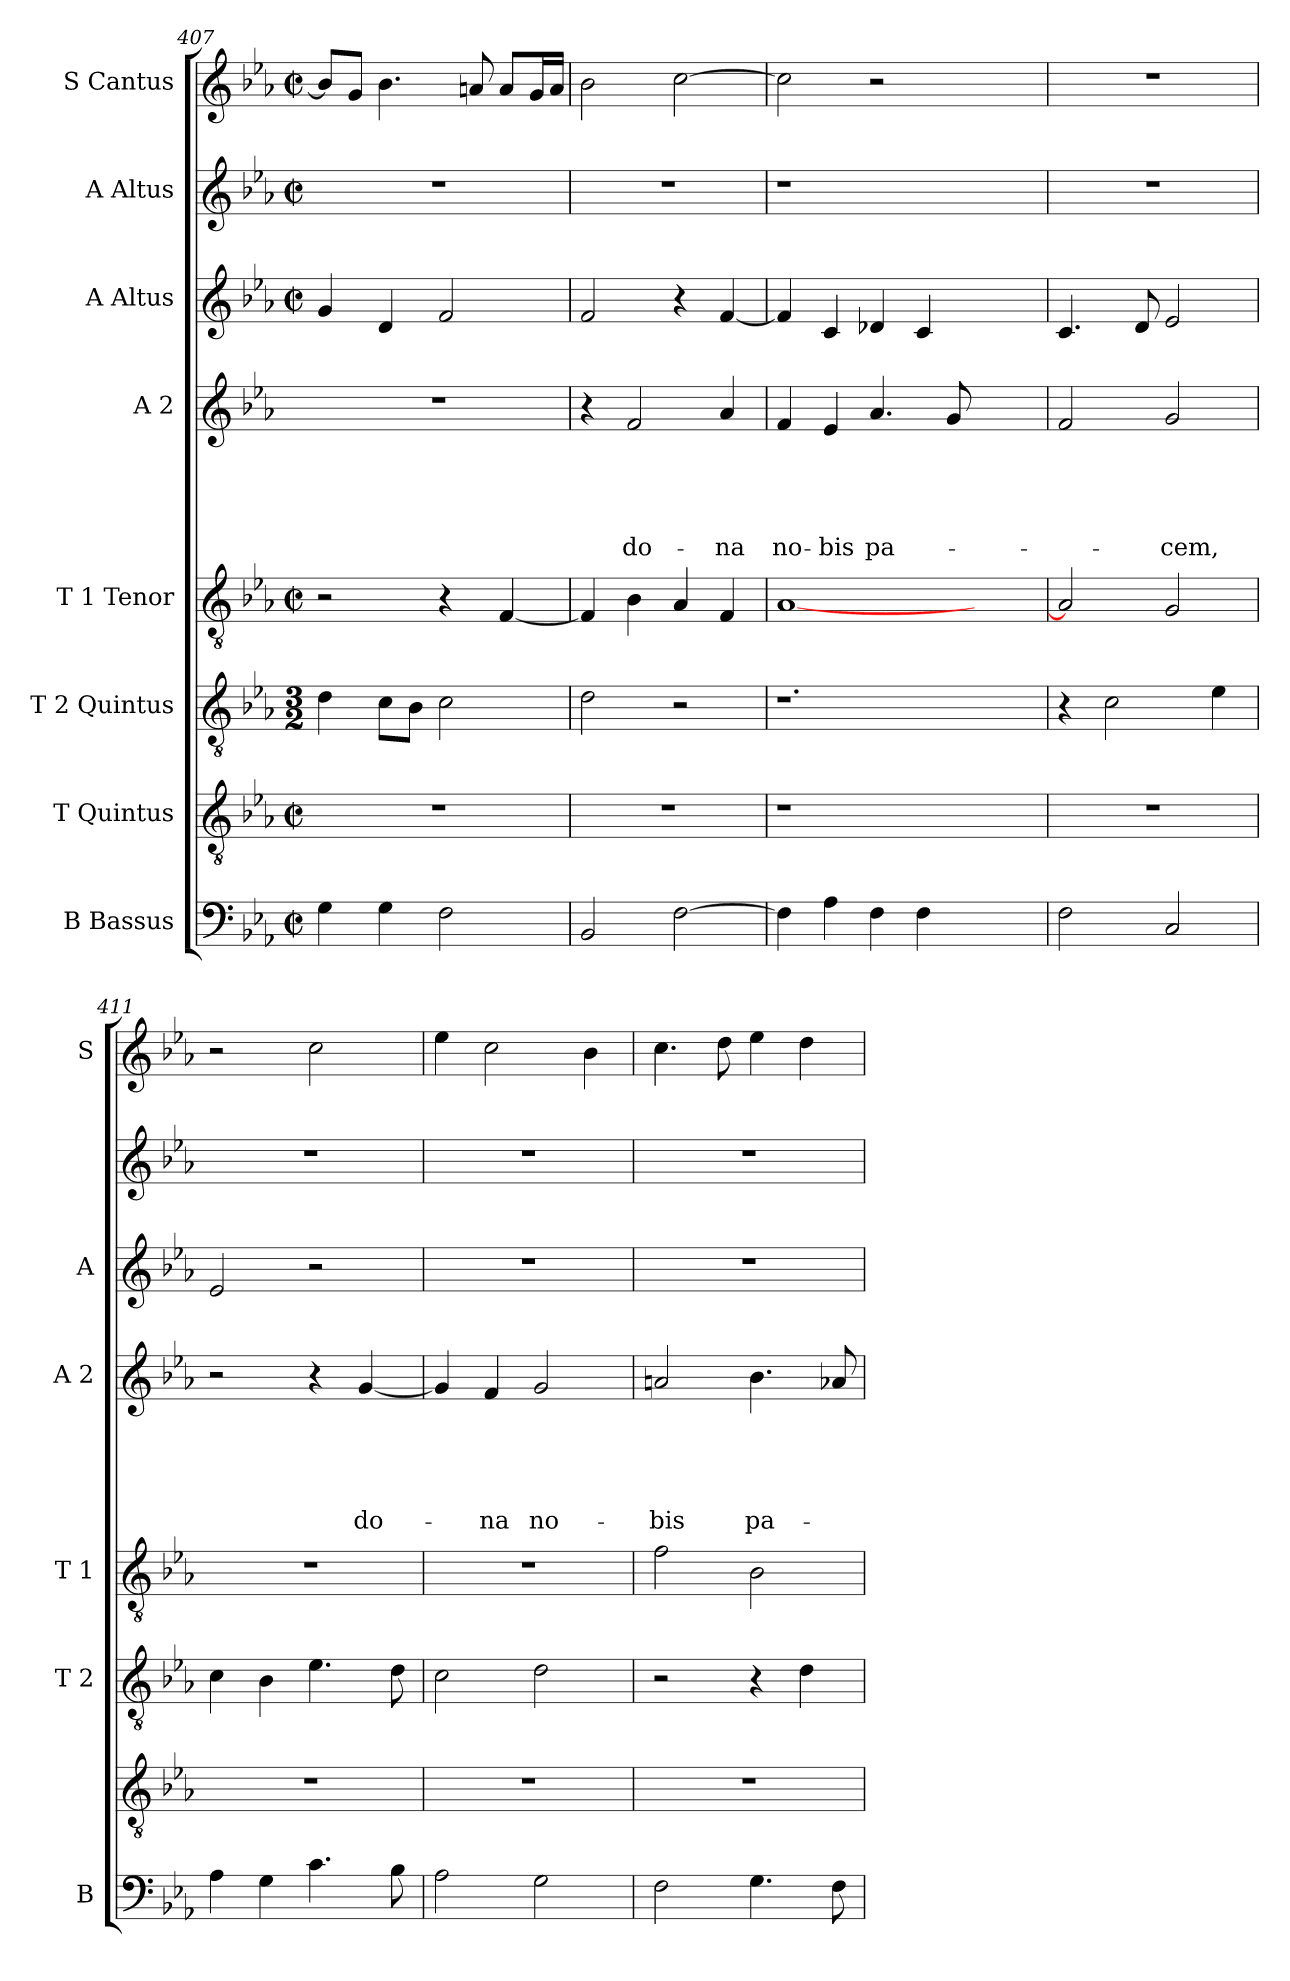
**kern	**kern	**kern	**kern	**kern	**text	**text	**text	**text	**text	**kern	**kern	**kern
*part8	*part7	*part6	*part5	*part4	*part4	*part4	*part4	*part4	*part4	*part3	*part2	*part1
*staff8	*staff7	*staff6	*staff5	*staff4	*staff4	*staff4	*staff4	*staff4	*staff4	*staff3	*staff2	*staff1
*I"B Bassus	*I"T Quintus	*I"T 2 Quintus	*I"T 1 Tenor	*I"A 2	*	*	*	*	*	*I"A Altus	*I"A Altus	*I"S Cantus
*I'B	*	*I'T 2	*I'T 1	*I'A 2	*	*	*	*	*	*I'A	*	*I'S
!!LO:PB:g=z
*clefF4	*clefGv2	*clefGv2	*clefGv2	*clefG2	*	*	*	*	*	*clefG2	*clefG2	*clefG2
*k[b-e-a-]	*k[b-e-a-]	*k[b-e-a-]	*k[b-e-a-]	*k[b-e-a-]	*	*	*	*	*	*k[b-e-a-]	*k[b-e-a-]	*k[b-e-a-]
*E-:	*E-:	*E-:	*E-:	*E-:	*	*	*	*	*	*E-:	*E-:	*E-:
*M2/2	*M2/2	*M3/2	*M2/2	*	*	*	*	*	*	*M2/2	*M2/2	*M2/2
*met(c|)	*met(c|)	*	*met(c|)	*	*	*	*	*	*	*met(c|)	*met(c|)	*met(c|)
=407	=407	=407	=407	=407	=407	=407	=407	=407	=407	=407	=407	=407
4G\	1r	4d\	2r	1r	.	.	.	.	.	4g/	1r	8b-/L]
.	.	.	.	.	.	.	.	.	.	.	.	8g/J
4G\	.	8c\L	.	.	.	.	.	.	.	4d/	.	4.b-\
.	.	8B-\J	.	.	.	.	.	.	.	.	.	.
2F\	.	2c\	4r	.	.	.	.	.	.	2f/	.	.
.	.	.	.	.	.	.	.	.	.	.	.	8an/
.	.	.	[<4F/	.	.	.	.	.	.	.	.	8a/L
.	.	.	.	.	.	.	.	.	.	.	.	16g/L
.	.	.	.	.	.	.	.	.	.	.	.	16a/JJ
=408	=408	=408	=408	=408	=408	=408	=408	=408	=408	=408	=408	=408
2BB-/	1r	2d\	4F/]	4r	.	.	.	.	.	2f/	1r	2b-\
!	!	!	!	!	!	!	!	!	!LO:LY:b	!	!	!
.	.	.	4B-\	2f/	.	.	.	.	do-	.	.	.
[>2F\	.	2r	4A-/	.	.	.	.	.	.	4r	.	[>2cc\
!	!	!	!	!	!	!	!	!	!LO:LY:b	!	!	!
.	.	.	4F/	4a-/	.	.	.	.	-na	[<4f/	.	.
=409	=409	=409	=409	=409	=409	=409	=409	=409	=409	=409	=409	=409
!	!	!	!	!	!	!	!	!	!LO:LY:b	!	!	!
4F\]	1r	1.r	[<1A-	4f/	.	.	.	.	no-	4f/]	1r	2cc\]
!	!	!	!	!	!	!	!	!	!LO:LY:b	!	!	!
4A-\	.	.	.	4e-/	.	.	.	.	-bis	4c/	.	.
!	!	!	!	!	!	!	!	!	!LO:LY:b	!	!	!
4F\	.	.	.	4.a-/	.	.	.	.	pa-	4d-X/	.	2r
4F\	.	.	.	.	.	.	.	.	.	4c/	.	.
.	.	.	.	8g/	.	.	.	.	.	.	.	.
2ryy	2ryy	.	2ryy	2ryy	.	.	.	.	.	2ryy	2ryy	2ryy
=410	=410	=410	=410	=410	=410	=410	=410	=410	=410	=410	=410	=410
2F\	1r	4r	2A-/]	2f/	.	.	.	.	.	4.c/	1r	1r
.	.	2c\	.	.	.	.	.	.	.	.	.	.
.	.	.	.	.	.	.	.	.	.	8d/	.	.
!	!	!	!	!	!	!	!	!	!LO:LY:b	!	!	!
2C/	.	.	2G/	2g/	.	.	.	.	-cem,	2e-/	.	.
.	.	4e-\	.	.	.	.	.	.	.	.	.	.
=411	=411	=411	=411	=411	=411	=411	=411	=411	=411	=411	=411	=411
4A-\	1r	4c\	1r	2r	.	.	.	.	.	2e-/	1r	2r
4G\	.	4B-\	.	.	.	.	.	.	.	.	.	.
4.c\	.	4.e-\	.	4r	.	.	.	.	.	2r	.	2cc\
!	!	!	!	!	!	!	!	!	!LO:LY:b	!	!	!
.	.	.	.	[<4g/	.	.	.	.	do-	.	.	.
8B-\	.	8d\	.	.	.	.	.	.	.	.	.	.
!!LO:LB:g=z
=412	=412	=412	=412	=412	=412	=412	=412	=412	=412	=412	=412	=412
2A-\	1r	2c\	1r	4g/]	.	.	.	.	.	1r	1r	4ee-\
!	!	!	!	!	!	!	!	!	!LO:LY:b	!	!	!
.	.	.	.	4f/	.	.	.	.	-na	.	.	2cc\
!	!	!	!	!	!	!	!	!	!LO:LY:b	!	!	!
2G\	.	2d\	.	2g/	.	.	.	.	no-	.	.	.
.	.	.	.	.	.	.	.	.	.	.	.	4b-\
=413	=413	=413	=413	=413	=413	=413	=413	=413	=413	=413	=413	=413
!	!	!	!	!	!	!	!	!	!LO:LY:b	!	!	!
2F\	1r	2r	2f\	2an/	.	.	.	.	-bis	1r	1r	4.cc\
.	.	.	.	.	.	.	.	.	.	.	.	8dd\
!	!	!	!	!	!	!	!	!	!LO:LY:b	!	!	!
4.G\	.	4r	2B-\	4.b-\	.	.	.	.	pa-	.	.	4ee-\
.	.	4d\	.	.	.	.	.	.	.	.	.	4dd\
8F\	.	.	.	8a-X/	.	.	.	.	.	.	.	.
=	=	=	=	=	=	=	=	=	=	=	=	=
*-	*-	*-	*-	*-	*-	*-	*-	*-	*-	*-	*-	*-
